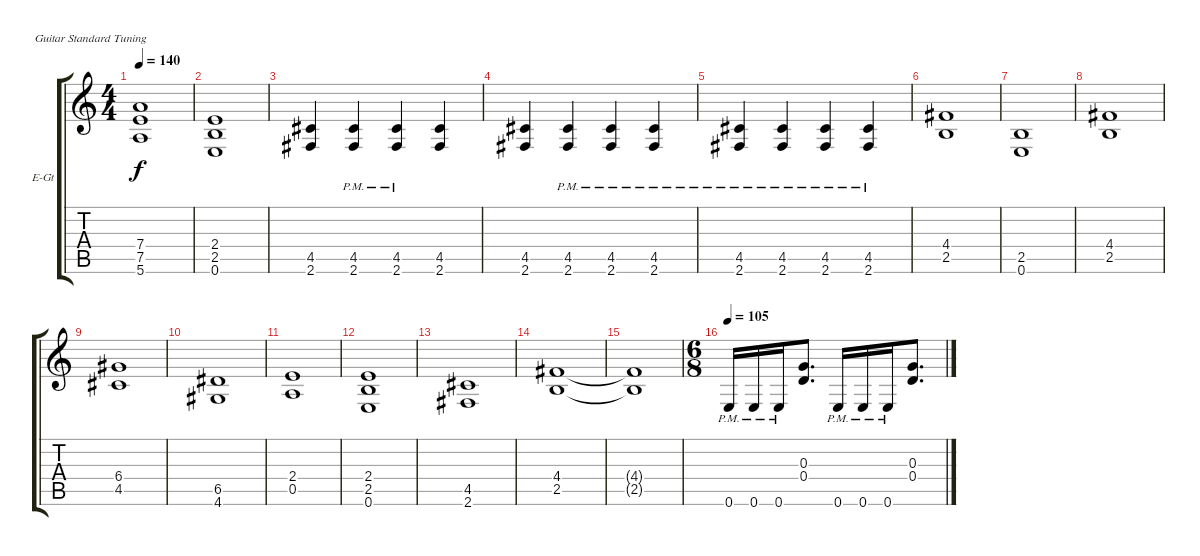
\defaultSystemsLayout 4
\bracketExtendMode groupsimilarinstruments
\firstSystemTrackNameOrientation horizontal
\otherSystemsTrackNameOrientation horizontal
\track ("Herman Frank" "E-Gt") {instrument distortionguitar}
\staff {score tabs}
\tuning (E4 B3 G3 D3 A2 E2)
\ts (4 4)
\tempo 140
\clef g2
\ks c
(7.4 7.5 5.6).1{dy f} |
(2.4 2.5 0.6).1 |
(4.5 2.6).4 (4.5{pm} 2.6{pm}).4 (4.5{pm} 2.6{pm}).4 (4.5 2.6).4 |
(4.5 2.6).4 (4.5{pm} 2.6{pm}).4 (4.5{pm} 2.6{pm}).4 (4.5{pm} 2.6{pm}).4 |
(4.5{pm} 2.6{pm}).4 (4.5{pm} 2.6{pm}).4 (4.5{pm} 2.6{pm}).4 (4.5{pm} 2.6{pm}).4 |
(4.4 2.5).1 |
(2.5 0.6).1 |
(4.4 2.5).1 |
(6.4 4.5).1 |
(6.5 4.6).1 |
(2.4 0.5).1 |
(2.4 2.5 0.6).1 |
(4.5 2.6).1 |
(4.4 2.5).1 |
(4.4{t} 2.5{t}).1 |
\ts (6 8)
\tempo 105
0.6{pm}.16 0.6{pm}.16 0.6{pm}.16 (0.3 0.4).8{d} 0.6{pm}.16 0.6{pm}.16 0.6{pm}.16 (0.3 0.4).8{d}
